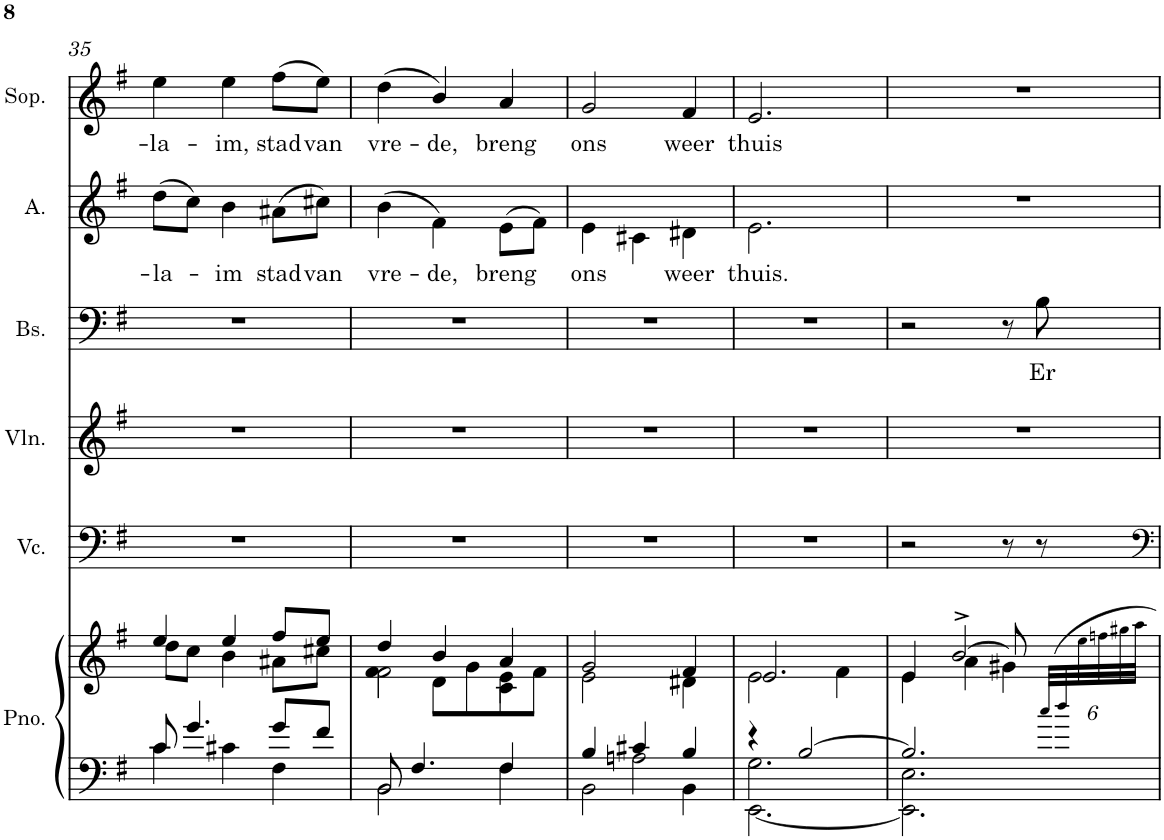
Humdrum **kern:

**kern	**kern	**kern	**kern	**kern	**text	**kern	**text	**kern	**text
*part6	*part6	*part5	*part4	*part3	*part3	*part2	*part2	*part1	*part1
*staff7	*staff6	*staff5	*staff4	*staff3	*staff3	*staff2	*staff2	*staff1	*staff1
*I"Piano	*	*I"Violoncello	*I"Violin	*I"Bas	*	*I"Alt	*	*I"Sopraan	*
*I'Pno.	*	*I'Vc.	*I'Vln.	*I'Bs.	*	*I'A.	*	*I'Sop.	*
!!LO:PB:g=z
*clefF4	*clefG2	*clefF4	*clefG2	*clefF4	*	*clefG2	*	*clefG2	*
*k[f#]	*k[f#]	*k[f#]	*k[f#]	*k[f#]	*	*k[f#]	*	*k[f#]	*
*M3/4	*M3/4	*M3/4	*M3/4	*M3/4	*	*M3/4	*	*M3/4	*
=35	=35	=35	=35	=35	=35	=35	=35	=35	=35
*^	*^	*	*	*	*	*	*	*	*
!	!	!	!	!	!	!	!	!	!LO:LY:b	!	!LO:LY:b
8c/	4c\	4ee/	8dd\L	2.r	2.r	2.r	.	(>8dd\L	-la-	4ee\	la-
4.g/	.	.	8cc\J	.	.	.	.	8cc\J)	.	.	.
!	!	!	!	!	!	!	!	!	!LO:LY:b	!	!LO:LY:b
.	4c#X\	4ee/	4b\	.	.	.	.	4b\	-im	4ee\	-im,
!	!	!	!	!	!	!	!	!	!LO:LY:b	!	!LO:LY:b
8g/L	4F#\	8ff#/L	8a#X\L	.	.	.	.	(>8a#X\L	stad	(>8ff#\L	stad
!	!	!	!	!	!	!	!	!	!LO:LY:b	!	!LO:LY:b
8f#/J	.	8ee/J	8cc#X\J	.	.	.	.	8cc#X\J)	van	8ee\J)	van
=36	=36	=36	=36	=36	=36	=36	=36	=36	=36	=36	=36
!LO:N:head=open	!	!	!	!	!	!	!	!	!LO:LY:b	!	!LO:LY:b
*	*	*	*^	*	*	*	*	*	*	*	*
8BB/	2BB\	4dd/	4f#\	2f#\	2.r	2.r	2.r	.	(>4b\	vre-	(>4dd\	vre-
4.F#/	.	.	.	.	.	.	.	.	.	.	.	.
!	!	!	!	!	!	!	!	!	!	!LO:LY:b	!	!LO:LY:b
.	.	4b/	8d\L	.	.	.	.	.	4f#\)	-de,	4b/)	-de,
.	.	.	8g\	.	.	.	.	.	.	.	.	.
!	!	!	!	!	!	!	!	!	!	!LO:LY:b	!	!LO:LY:b
4F#/	4F#\	4a/	8c\	4e\	.	.	.	.	(>8e\L	breng	4a/	breng
.	.	.	8f#\J	.	.	.	.	.	8f#\J)	.	.	.
*	*	*	*v	*v	*	*	*	*	*	*	*	*
=37	=37	=37	=37	=37	=37	=37	=37	=37	=37	=37	=37
*	*^	*	*	*	*	*	*	*	*	*	*
!	!	!	!	!	!	!	!	!	!	!LO:LY:b	!	!LO:LY:b
4B/	4ryy	2BB\	2g/	2e\	2.r	2.r	2.r	.	4e\	ons	2g/	ons
4c#X/	2An\	.	.	.	.	.	.	.	4c#X\	.	.	.
!	!	!	!	!	!	!	!	!	!	!LO:LY:b	!	!LO:LY:b
4B/	.	4BB\	4f#/	4d#X\	.	.	.	.	4d#X\	weer	4f#/	weer
=38	=38	=38	=38	=38	=38	=38	=38	=38	=38	=38	=38	=38
!	!	!	!	!	!	!	!	!	!	!LO:LY:b	!	!LO:LY:b
4r	[2.EE\	2.G\	2.e/	2e\	2.r	2.r	2.r	.	2.e\	thuis.	2.e/	thuis
[2B/	.	.	.	.	.	.	.	.	.	.	.	.
.	.	.	.	4f#\	.	.	.	.	.	.	.	.
=39	=39	=39	=39	=39	=39	=39	=39	=39	=39	=39	=39	=39
*	*	*^	*	*	*	*	*	*	*	*	*	*
8ryy	2.B/]	2.EE\]	2.E\	4e/	4e\	2r	2.r	2r	.	2.r	.	2.r	.
!	!	!	!	!LO:N:head=open	!	!	!	!	!	!	!	!	!
.	.	.	.	[4b^/	4a\	.	.	.	.	.	.	.	.
.	.	.	.	8b/]	4g#X\	8r	.	8r	.	.	.	.	.
*Xbrackettup	*	*	*	*	*	*	*	*	*	*	*	*	*
!	!	!	!	!	!	!	!	!	!LO:LY:b	!	!	!	!
48cc!/LLL	.	.	.	24ryy	.	8r	.	8B\	Er	.	.	.	.
48dd!/	.	.	.	.	.	.	.	.	.	.	.	.	.
12ryy	.	.	.	48ee!\	.	.	.	.	.	.	.	.	.
.	.	.	.	48ffn!\	.	.	.	.	.	.	.	.	.
.	.	.	.	48gg#X!\	.	.	.	.	.	.	.	.	.
.	.	.	.	48aa!\JJJ	.	.	.	.	.	.	.	.	.
*v	*v	*v	*v	*	*	*	*	*	*	*	*	*	*
*	*v	*v	*	*	*	*	*	*	*	*
=	=	=	=	=	=	=	=	=	=
*-	*-	*-	*-	*-	*-	*-	*-	*-	*-
